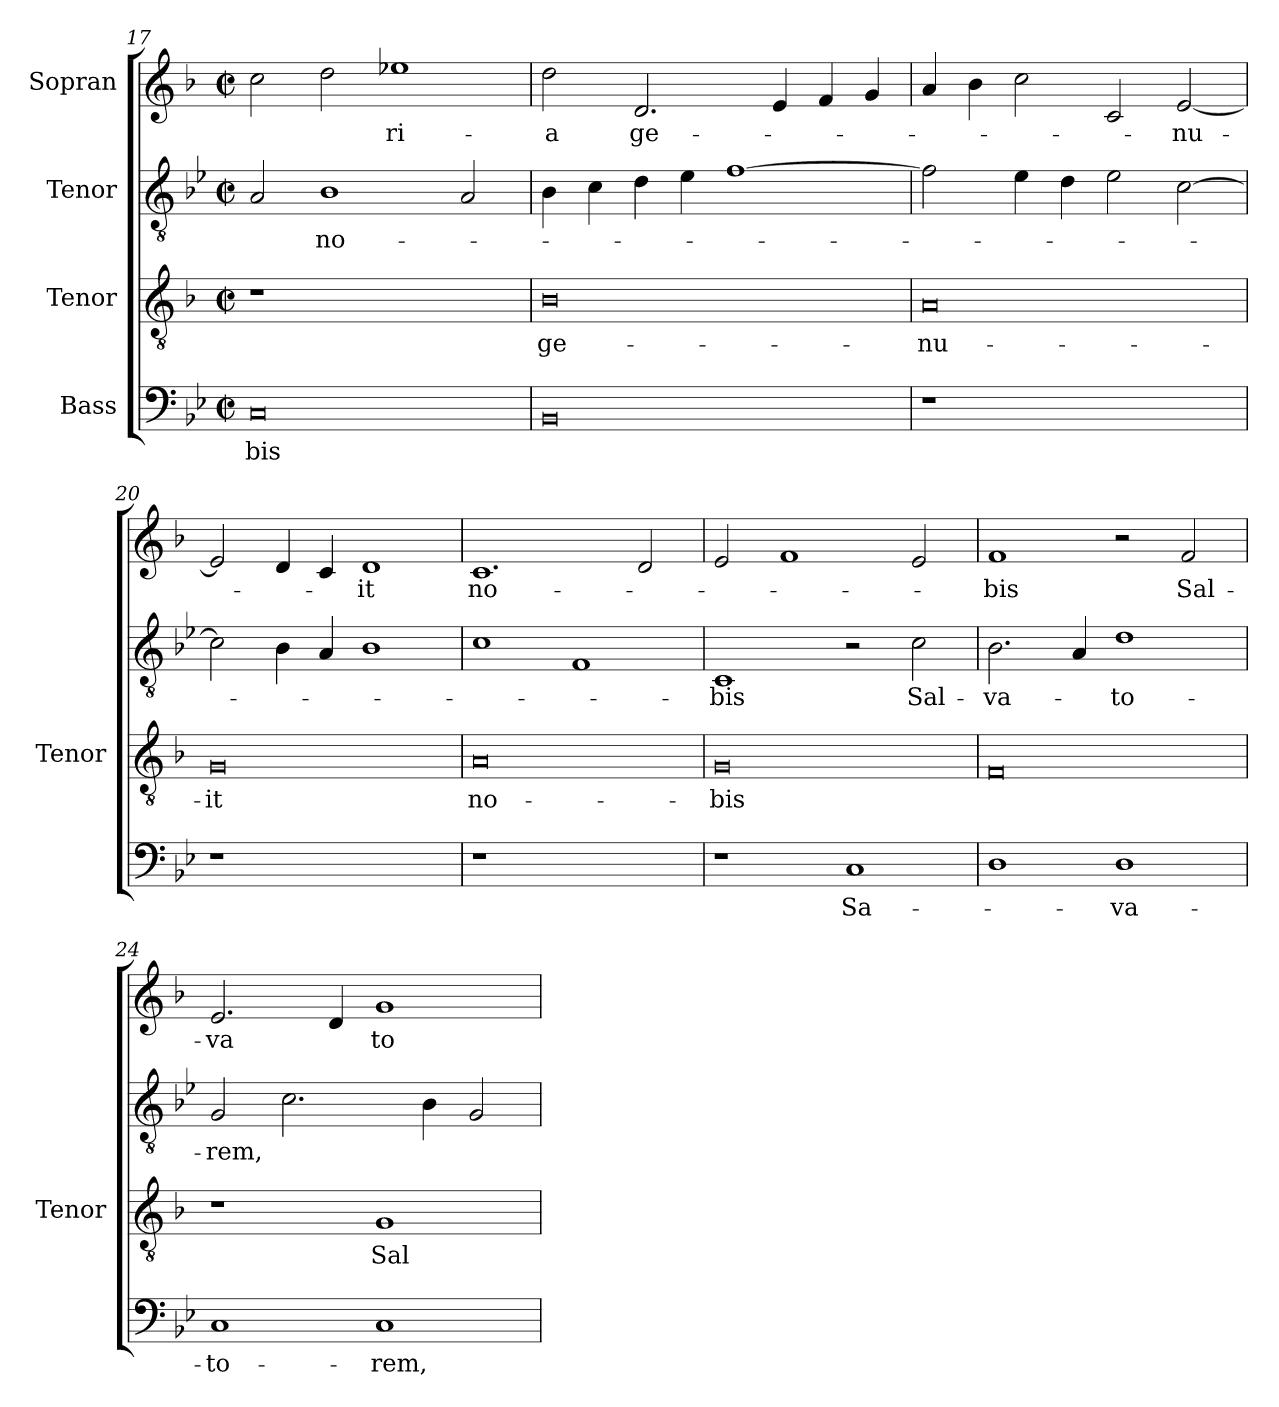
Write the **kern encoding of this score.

**kern	**text	**kern	**text	**kern	**text	**kern	**text
*part4	*part4	*part3	*part3	*part2	*part2	*part1	*part1
*staff4	*staff4	*staff3	*staff3	*staff2	*staff2	*staff1	*staff1
*I"Bass	*	*I"Tenor	*	*I"Tenor	*	*I"Sopran	*
*	*	*I'Tenor	*	*	*	*	*
*clefF4	*	*clefGv2	*	*clefGv2	*	*clefG2	*
*	*	*ITrd7c12	*	*ITrd7c12	*	*	*
*k[b-e-]	*	*k[b-]	*	*k[b-e-]	*	*k[b-]	*
*B-:	*	*F:	*	*B-:	*	*F:	*
*M2/2	*	*M2/2	*	*M2/2	*	*M2/2	*
*met(c|)	*	*met(c|)	*	*met(c|)	*	*met(c|)	*
=17	=17	=17	=17	=17	=17	=17	=17
!	!LO:LY:b:color=#000000	!LO:N:vis=1	!	!	!	!	!
0Ci	-bis	1r	.	2AAi/	.	2cci\	.
!	!	!	!	!	!LO:LY:b:color=#000000	!	!
.	.	.	.	1BB-i	no-	2ddi\	.
!	!	!	!	!	!	!	!LO:LY:b:color=#000000
.	.	1ryy	.	.	.	1ee-Xi	-ri-
.	.	.	.	2AAi/	.	.	.
=18	=18	=18	=18	=18	=18	=18	=18
!	!	!	!LO:LY:b:color=#000000	!	!	!	!
!	!	!	!	!	!	!	!LO:LY:b:color=#000000
0BB-i	.	0BB-i	ge-	4BB-i\	.	2ddi\	-a
.	.	.	.	4Ci\	.	.	.
!	!	!	!	!	!	!	!LO:LY:b:color=#000000
.	.	.	.	4Di\	.	2.di/	ge-
.	.	.	.	4E-i\	.	.	.
.	.	.	.	[>1Fi	.	.	.
.	.	.	.	.	.	4ei/	.
.	.	.	.	.	.	4fi/	.
.	.	.	.	.	.	4gi/	.
=19	=19	=19	=19	=19	=19	=19	=19
!LO:N:vis=1	!	!	!	!	!	!	!
!	!	!	!LO:LY:b:color=#000000	!	!	!	!
1r	.	0AAi	-nu-	2Fi\]	.	4ai/	.
.	.	.	.	.	.	4b-i\	.
.	.	.	.	4E-i\	.	2cci\	.
.	.	.	.	4Di\	.	.	.
1ryy	.	.	.	2E-i\	.	2ci/	.
!	!	!	!	!	!	!	!LO:LY:b:color=#000000
.	.	.	.	[>2Ci\	.	[<2ei/	-nu-
=20	=20	=20	=20	=20	=20	=20	=20
!LO:N:vis=1	!	!	!	!	!	!	!
!	!	!	!LO:LY:b:color=#000000	!	!	!	!
1r	.	0GGi	-it	2Ci\]	.	2ei/]	.
.	.	.	.	4BB-i\	.	4di/	.
.	.	.	.	4AAi/	.	4ci/	.
!	!	!	!	!	!	!	!LO:LY:b:color=#000000
1ryy	.	.	.	1BB-i	.	1di	-it
!!LO:PB:g=z
=21	=21	=21	=21	=21	=21	=21	=21
!LO:N:vis=1	!	!	!	!	!	!	!
!	!	!	!LO:LY:b:color=#000000	!	!	!	!
!	!	!	!	!	!	!	!LO:LY:b:color=#000000
1r	.	0AAi	no-	1Ci	.	1.ci	no-
1ryy	.	.	.	1FFi	.	.	.
.	.	.	.	.	.	2di/	.
=22	=22	=22	=22	=22	=22	=22	=22
!	!	!	!LO:LY:b:color=#000000	!	!	!	!
!	!	!	!	!	!LO:LY:b:color=#000000	!	!
1r	.	0GGi	-bis	1CCi	-bis	2ei/	.
.	.	.	.	.	.	1fi	.
!	!LO:LY:b:color=#000000	!	!	!	!	!	!
1Ci	Sa-	.	.	2r	.	.	.
!	!	!	!	!	!LO:LY:b:color=#000000	!	!
.	.	.	.	2Ci\	Sal-	2ei/	.
=23	=23	=23	=23	=23	=23	=23	=23
!	!	!	!	!	!LO:LY:b:color=#000000	!	!
!	!	!	!	!	!	!	!LO:LY:b:color=#000000
1Di	.	0FFi	.	2.BB-i\	-va-	1fi	-bis
.	.	.	.	4AAi/	.	.	.
!	!LO:LY:b:color=#000000	!	!	!	!	!	!
!	!	!	!	!	!LO:LY:b:color=#000000	!	!
1Di	-va-	.	.	1Di	-to-	2r	.
!	!	!	!	!	!	!	!LO:LY:b:color=#000000
.	.	.	.	.	.	2fi/	Sal-
=24	=24	=24	=24	=24	=24	=24	=24
!	!LO:LY:b:color=#000000	!	!	!	!	!	!
!	!	!	!	!	!LO:LY:b:color=#000000	!	!
!	!	!	!	!	!	!	!LO:LY:b:color=#000000
1Ci	-to-	1r	.	2GGi/	-rem,	2.ei/	-va
.	.	.	.	2.Ci\	.	.	.
.	.	.	.	.	.	4di/	.
!	!LO:LY:b:color=#000000	!	!	!	!	!	!
!	!	!	!LO:LY:b:color=#000000	!	!	!	!
!	!	!	!	!	!	!	!LO:LY:b:color=#000000
1Ci	-rem,	1GGi	Sal-	.	.	1gi	to-
.	.	.	.	4BB-i\	.	.	.
.	.	.	.	2GGi/	.	.	.
=	=	=	=	=	=	=	=
*-	*-	*-	*-	*-	*-	*-	*-
